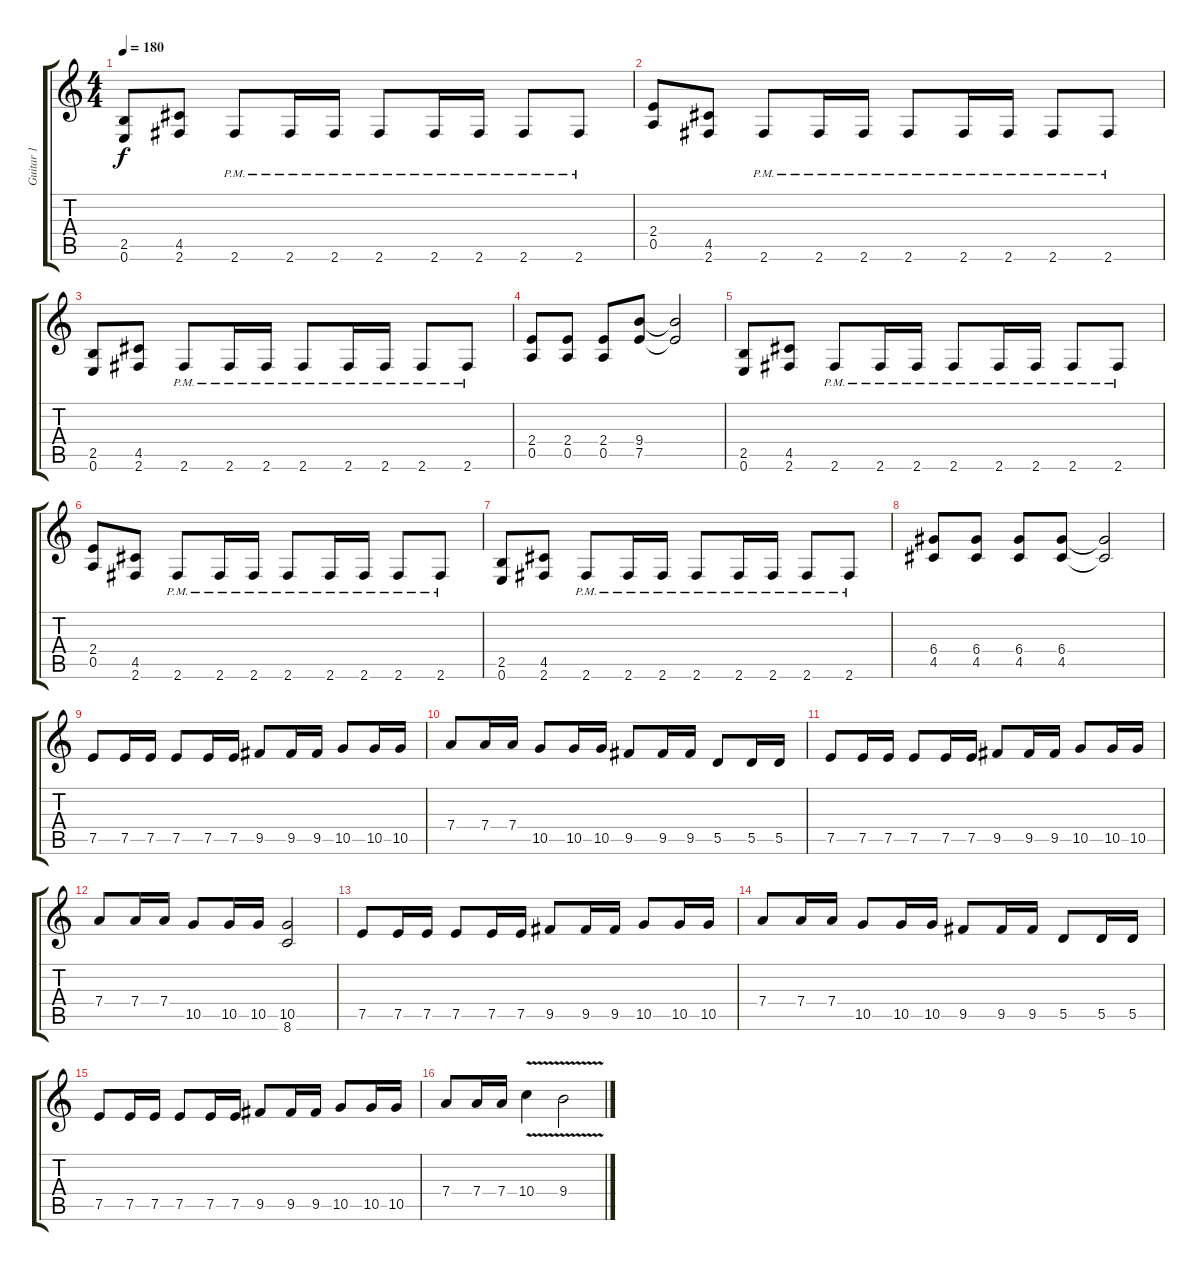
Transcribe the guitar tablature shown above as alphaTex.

\track ("Guitar 1" "Guitar 1") {instrument distortionguitar}
\staff {score tabs}
\tuning (E4 B3 G3 D3 A2 E2) {hide}
\ts (4 4)
\tempo 180
\clef g2
\ks c
(2.5 0.6).8{dy f} (4.5 2.6).8 2.6{pm}.8 2.6{pm}.16 2.6{pm}.16 2.6{pm}.8 2.6{pm}.16 2.6{pm}.16 2.6{pm}.8 2.6{pm}.8 |
(2.4 0.5).8 (4.5 2.6).8 2.6{pm}.8 2.6{pm}.16 2.6{pm}.16 2.6{pm}.8 2.6{pm}.16 2.6{pm}.16 2.6{pm}.8 2.6{pm}.8 |
(2.5 0.6).8 (4.5 2.6).8 2.6{pm}.8 2.6{pm}.16 2.6{pm}.16 2.6{pm}.8 2.6{pm}.16 2.6{pm}.16 2.6{pm}.8 2.6{pm}.8 |
(2.4 0.5).8 (2.4 0.5).8 (2.4 0.5).8 (9.4 7.5).8 (9.4{t} 7.5{t}).2 |
(2.5 0.6).8 (4.5 2.6).8 2.6{pm}.8 2.6{pm}.16 2.6{pm}.16 2.6{pm}.8 2.6{pm}.16 2.6{pm}.16 2.6{pm}.8 2.6{pm}.8 |
(2.4 0.5).8 (4.5 2.6).8 2.6{pm}.8 2.6{pm}.16 2.6{pm}.16 2.6{pm}.8 2.6{pm}.16 2.6{pm}.16 2.6{pm}.8 2.6{pm}.8 |
(2.5 0.6).8 (4.5 2.6).8 2.6{pm}.8 2.6{pm}.16 2.6{pm}.16 2.6{pm}.8 2.6{pm}.16 2.6{pm}.16 2.6{pm}.8 2.6{pm}.8 |
(6.4 4.5).8 (6.4 4.5).8 (6.4 4.5).8 (6.4 4.5).8 (6.4{t} 4.5{t}).2 |
7.5.8 7.5.16 7.5.16 7.5.8 7.5.16 7.5.16 9.5.8 9.5.16 9.5.16 10.5.8 10.5.16 10.5.16 |
7.4.8 7.4.16 7.4.16 10.5.8 10.5.16 10.5.16 9.5.8 9.5.16 9.5.16 5.5.8 5.5.16 5.5.16 |
7.5.8 7.5.16 7.5.16 7.5.8 7.5.16 7.5.16 9.5.8 9.5.16 9.5.16 10.5.8 10.5.16 10.5.16 |
7.4.8 7.4.16 7.4.16 10.5.8 10.5.16 10.5.16 (10.5 8.6).2 |
7.5.8 7.5.16 7.5.16 7.5.8 7.5.16 7.5.16 9.5.8 9.5.16 9.5.16 10.5.8 10.5.16 10.5.16 |
7.4.8 7.4.16 7.4.16 10.5.8 10.5.16 10.5.16 9.5.8 9.5.16 9.5.16 5.5.8 5.5.16 5.5.16 |
7.5.8 7.5.16 7.5.16 7.5.8 7.5.16 7.5.16 9.5.8 9.5.16 9.5.16 10.5.8 10.5.16 10.5.16 |
7.4.8 7.4.16 7.4.16 10.4{v}.4 9.4{v}.2
